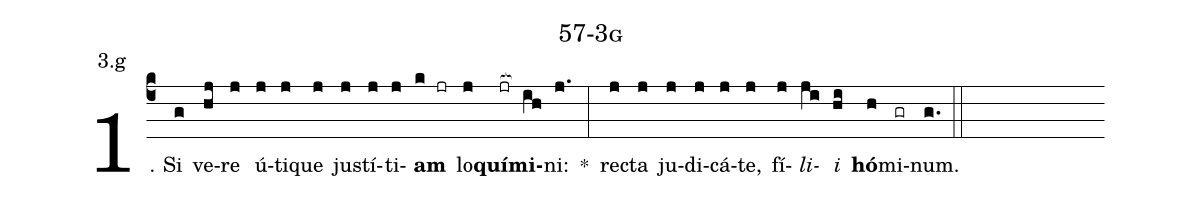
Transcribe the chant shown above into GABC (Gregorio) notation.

name: 57-3g;
annotation: 3.g;
%%
(c4)1. Si(g) ve(hj)re(j) ú(j)ti(j)que(j) jus(j)tí(j)ti(j)<b>am</b>(k jr) lo(j)<b>quí</b>(jr[ocb:1{])<b>mi</b>(ih[ocb:0}])ni:(j.) *(:) rec(j)ta(j) ju(j)di(j)cá(j)te,(j) fí(j)<i>li</i>(ji)<i>i</i>(hi) <b>hó</b>(h)mi(gr)num.(g.) (::)
